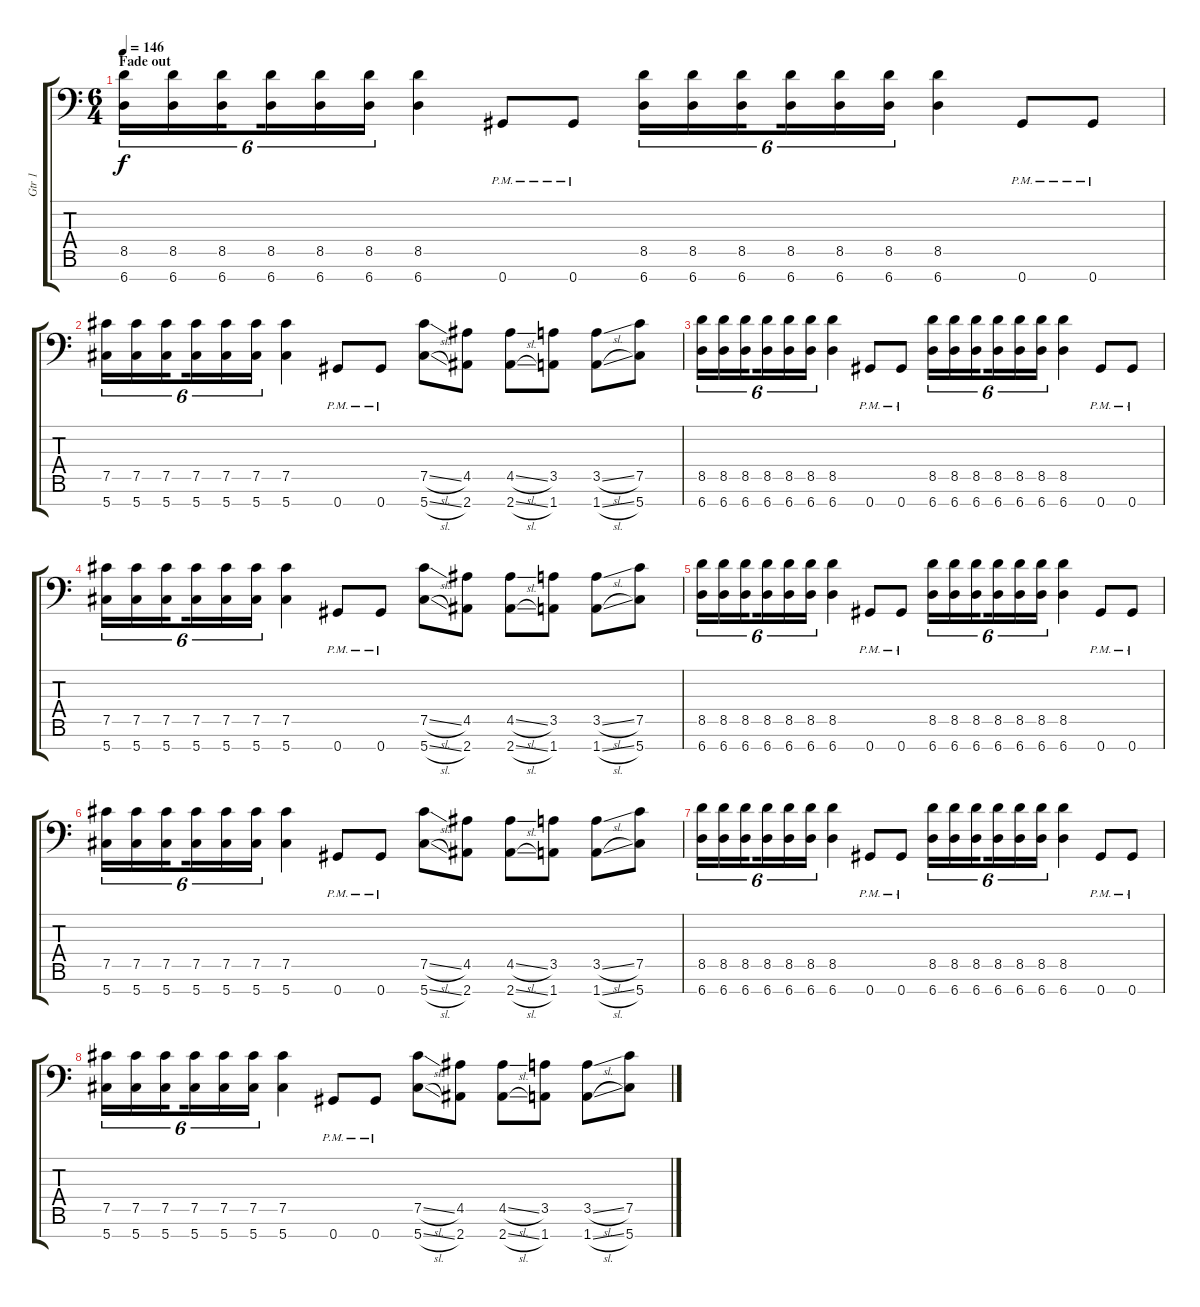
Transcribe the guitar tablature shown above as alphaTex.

\track ("Gtr 1" "Gtr 1") {instrument distortionguitar}
\staff {score tabs}
\tuning (Db4 Ab3 E3 B2 Gb2 Db2 Ab1) {hide}
\ts (6 4)
\section ("" "Fade out")
\tempo 146
\clef f4
\ks c
(8.5 6.7).16{tu (6 4) dy f} (8.5 6.7).16{tu (6 4)} (8.5 6.7).16{tu (6 4) beam splitsecondary} (8.5 6.7).16{tu (6 4)} (8.5 6.7).16{tu (6 4)} (8.5 6.7).16{tu (6 4)} (8.5 6.7).4 0.7{pm}.8 0.7{pm}.8 (8.5 6.7).16{tu (6 4)} (8.5 6.7).16{tu (6 4)} (8.5 6.7).16{tu (6 4) beam splitsecondary} (8.5 6.7).16{tu (6 4)} (8.5 6.7).16{tu (6 4)} (8.5 6.7).16{tu (6 4)} (8.5 6.7).4 0.7{pm}.8 0.7{pm}.8 |
(7.5 5.7).16{tu (6 4)} (7.5 5.7).16{tu (6 4)} (7.5 5.7).16{tu (6 4) beam splitsecondary} (7.5 5.7).16{tu (6 4)} (7.5 5.7).16{tu (6 4)} (7.5 5.7).16{tu (6 4)} (7.5 5.7).4 0.7{pm}.8 0.7{pm}.8 (7.5{sl} 5.7{sl}).8 (4.5 2.7).8 (4.5{sl} 2.7{sl}).8 (3.5 1.7).8 (3.5{sl} 1.7{sl}).8 (7.5 5.7).8 |
(8.5 6.7).16{tu (6 4)} (8.5 6.7).16{tu (6 4)} (8.5 6.7).16{tu (6 4) beam splitsecondary} (8.5 6.7).16{tu (6 4)} (8.5 6.7).16{tu (6 4)} (8.5 6.7).16{tu (6 4)} (8.5 6.7).4 0.7{pm}.8 0.7{pm}.8 (8.5 6.7).16{tu (6 4)} (8.5 6.7).16{tu (6 4)} (8.5 6.7).16{tu (6 4) beam splitsecondary} (8.5 6.7).16{tu (6 4)} (8.5 6.7).16{tu (6 4)} (8.5 6.7).16{tu (6 4)} (8.5 6.7).4 0.7{pm}.8 0.7{pm}.8 |
(7.5 5.7).16{tu (6 4)} (7.5 5.7).16{tu (6 4)} (7.5 5.7).16{tu (6 4) beam splitsecondary} (7.5 5.7).16{tu (6 4)} (7.5 5.7).16{tu (6 4)} (7.5 5.7).16{tu (6 4)} (7.5 5.7).4 0.7{pm}.8 0.7{pm}.8 (7.5{sl} 5.7{sl}).8 (4.5 2.7).8 (4.5{sl} 2.7{sl}).8 (3.5 1.7).8 (3.5{sl} 1.7{sl}).8 (7.5 5.7).8 |
(8.5 6.7).16{tu (6 4)} (8.5 6.7).16{tu (6 4)} (8.5 6.7).16{tu (6 4) beam splitsecondary} (8.5 6.7).16{tu (6 4)} (8.5 6.7).16{tu (6 4)} (8.5 6.7).16{tu (6 4)} (8.5 6.7).4 0.7{pm}.8 0.7{pm}.8 (8.5 6.7).16{tu (6 4)} (8.5 6.7).16{tu (6 4)} (8.5 6.7).16{tu (6 4) beam splitsecondary} (8.5 6.7).16{tu (6 4)} (8.5 6.7).16{tu (6 4)} (8.5 6.7).16{tu (6 4)} (8.5 6.7).4 0.7{pm}.8 0.7{pm}.8 |
(7.5 5.7).16{tu (6 4)} (7.5 5.7).16{tu (6 4)} (7.5 5.7).16{tu (6 4) beam splitsecondary} (7.5 5.7).16{tu (6 4)} (7.5 5.7).16{tu (6 4)} (7.5 5.7).16{tu (6 4)} (7.5 5.7).4 0.7{pm}.8 0.7{pm}.8 (7.5{sl} 5.7{sl}).8 (4.5 2.7).8 (4.5{sl} 2.7{sl}).8 (3.5 1.7).8 (3.5{sl} 1.7{sl}).8 (7.5 5.7).8 |
(8.5 6.7).16{tu (6 4)} (8.5 6.7).16{tu (6 4)} (8.5 6.7).16{tu (6 4) beam splitsecondary} (8.5 6.7).16{tu (6 4)} (8.5 6.7).16{tu (6 4)} (8.5 6.7).16{tu (6 4)} (8.5 6.7).4 0.7{pm}.8 0.7{pm}.8 (8.5 6.7).16{tu (6 4)} (8.5 6.7).16{tu (6 4)} (8.5 6.7).16{tu (6 4) beam splitsecondary} (8.5 6.7).16{tu (6 4)} (8.5 6.7).16{tu (6 4)} (8.5 6.7).16{tu (6 4)} (8.5 6.7).4 0.7{pm}.8 0.7{pm}.8 |
(7.5 5.7).16{tu (6 4)} (7.5 5.7).16{tu (6 4)} (7.5 5.7).16{tu (6 4) beam splitsecondary} (7.5 5.7).16{tu (6 4)} (7.5 5.7).16{tu (6 4)} (7.5 5.7).16{tu (6 4)} (7.5 5.7).4 0.7{pm}.8 0.7{pm}.8 (7.5{sl} 5.7{sl}).8 (4.5 2.7).8 (4.5{sl} 2.7{sl}).8 (3.5 1.7).8 (3.5{sl} 1.7{sl}).8 (7.5 5.7).8
